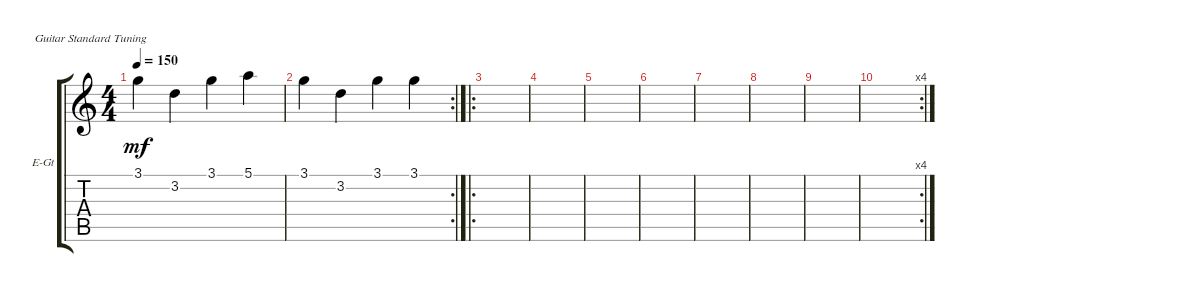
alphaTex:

\defaultSystemsLayout 4
\bracketExtendMode groupsimilarinstruments
\firstSystemTrackNameOrientation horizontal
\otherSystemsTrackNameOrientation horizontal
\track ("Electric Guitar" "E-Gt") {instrument distortionguitar}
\staff {score tabs}
\tuning (E4 B3 G3 D3 A2 E2)
\ts (4 4)
\tempo 150
\clef g2
\ks c
3.1.4{dy mf} 3.2.4 3.1.4 5.1.4 |
\rc 2
3.1.4 3.2.4 3.1.4 3.1.4 |
\ro
|
|
|
|
|
|
|
\rc 4
